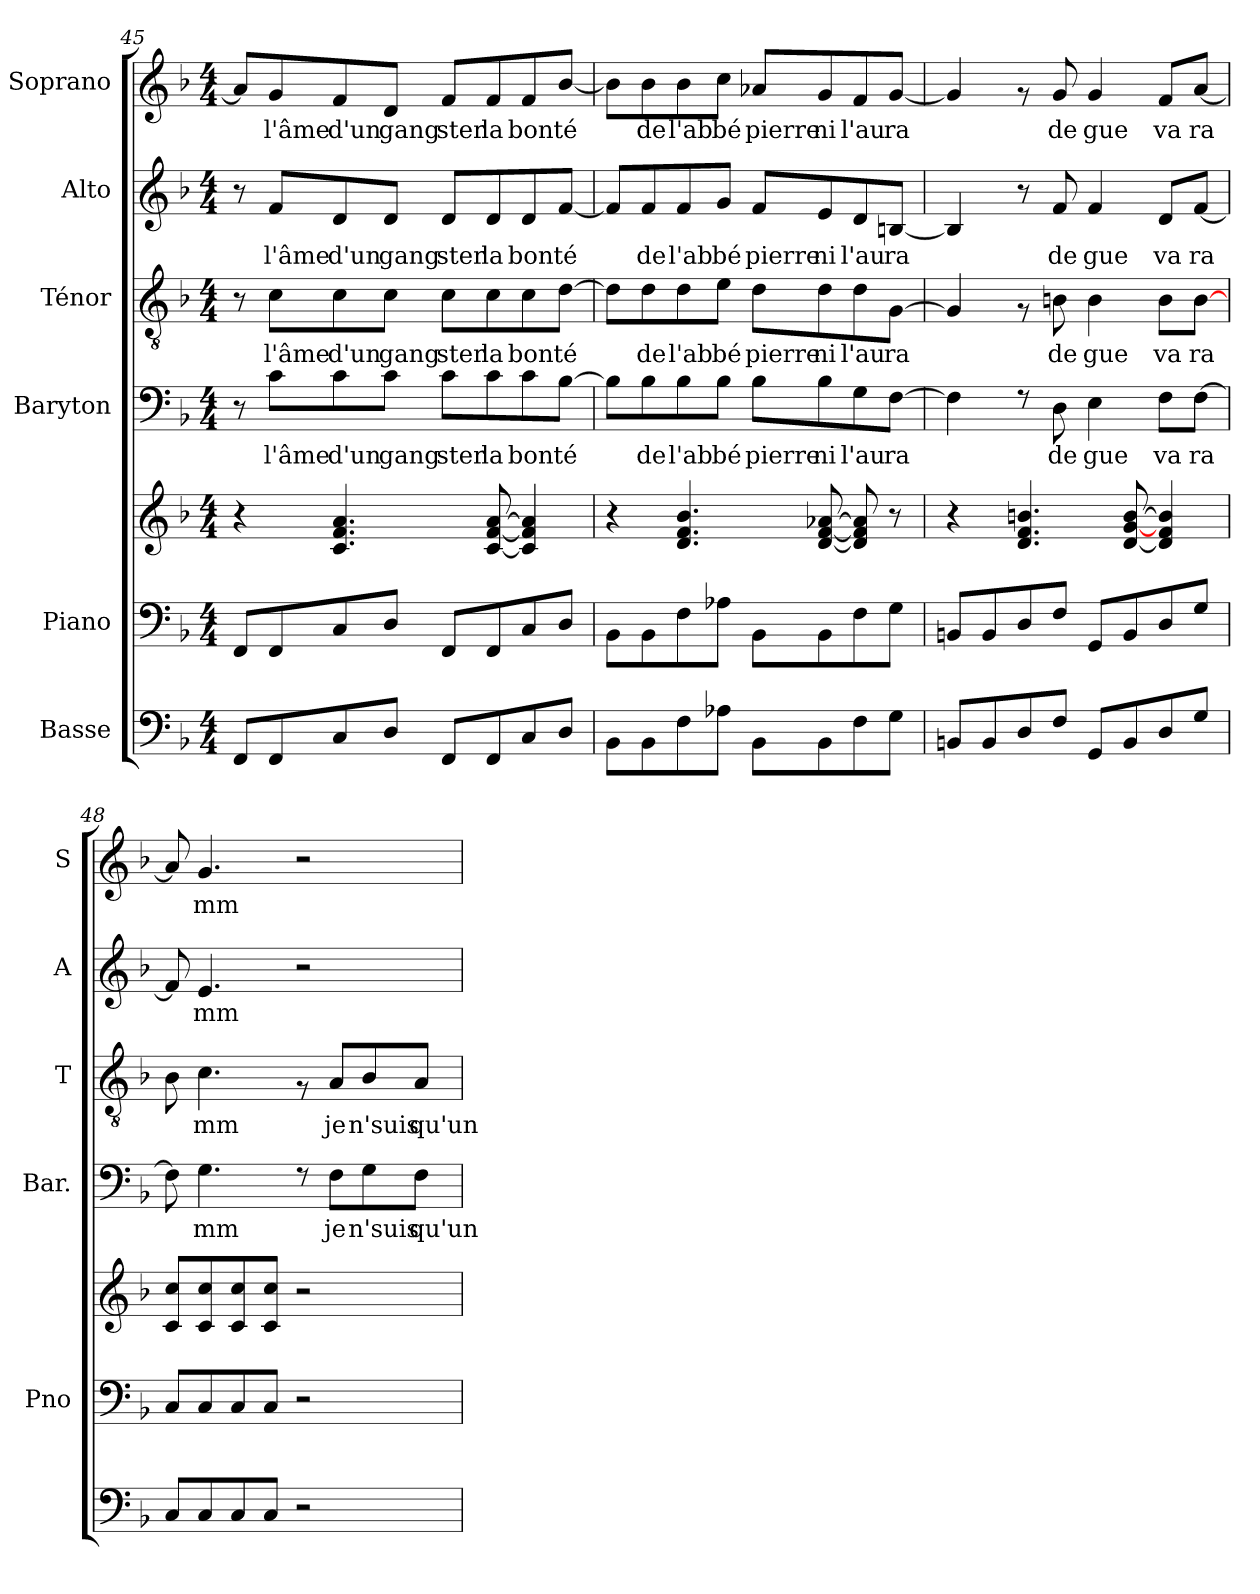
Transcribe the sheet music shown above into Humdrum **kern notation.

**kern	**kern	**kern	**kern	**text	**kern	**text	**kern	**text	**kern	**text
*part6	*part5	*part5	*part4	*part4	*part3	*part3	*part2	*part2	*part1	*part1
*staff7	*staff6	*staff5	*staff4	*staff4	*staff3	*staff3	*staff2	*staff2	*staff1	*staff1
*I"Basse	*I"Piano	*	*I"Baryton	*	*I"Ténor	*	*I"Alto	*	*I"Soprano	*
*	*I'Pno	*	*I'Bar.	*	*I'T	*	*I'A	*	*I'S	*
!!LO:LB:g=z
*clefF4	*clefF4	*clefG2	*clefF4	*	*clefGv2	*	*clefG2	*	*clefG2	*
*ITrd7c12	*	*	*	*	*	*	*	*	*	*
*k[b-]	*k[b-]	*k[b-]	*k[b-]	*	*k[b-]	*	*k[b-]	*	*k[b-]	*
*F:	*F:	*F:	*F:	*	*F:	*	*F:	*	*F:	*
*M4/4	*M4/4	*M4/4	*M4/4	*	*M4/4	*	*M4/4	*	*M4/4	*
=45	=45	=45	=45	=45	=45	=45	=45	=45	=45	=45
8FFF/L	8FF/L	4r	8r	.	8r	.	8r	.	8a/L]	.
!	!	!	!	!LO:LY:b	!	!	!	!	!	!
!	!	!	!	!	!	!LO:LY:b	!	!	!	!
!	!	!	!	!	!	!	!	!LO:LY:b	!	!
!	!	!	!	!	!	!	!	!	!	!LO:LY:b
8FFF/	8FF/	.	8c\L	l'âme	8c\L	l'âme	8f/L	l'âme	8g/	l'âme
!	!	!	!	!LO:LY:b	!	!	!	!	!	!
!	!	!	!	!	!	!LO:LY:b	!	!	!	!
!	!	!	!	!	!	!	!	!LO:LY:b	!	!
!	!	!	!	!	!	!	!	!	!	!LO:LY:b
8CC/	8C/	4.c/ 4.f/ 4.a/	8c\	d'un	8c\	d'un	8d/	d'un	8f/	d'un
!	!	!	!	!LO:LY:b	!	!	!	!	!	!
!	!	!	!	!	!	!LO:LY:b	!	!	!	!
!	!	!	!	!	!	!	!	!LO:LY:b	!	!
!	!	!	!	!	!	!	!	!	!	!LO:LY:b
8DD/J	8D/J	.	8c\J	gang	8c\J	gang	8d/J	gang	8d/J	gang
!	!	!	!	!LO:LY:b	!	!	!	!	!	!
!	!	!	!	!	!	!LO:LY:b	!	!	!	!
!	!	!	!	!	!	!	!	!LO:LY:b	!	!
!	!	!	!	!	!	!	!	!	!	!LO:LY:b
8FFF/L	8FF/L	.	8c\L	ster	8c\L	ster	8d/L	ster	8f/L	ster
!	!	!	!	!LO:LY:b	!	!	!	!	!	!
!	!	!	!	!	!	!LO:LY:b	!	!	!	!
!	!	!	!	!	!	!	!	!LO:LY:b	!	!
!	!	!	!	!	!	!	!	!	!	!LO:LY:b
8FFF/	8FF/	[8c/ [8f/ [8a/	8c\	la	8c\	la	8d/	la	8f/	la
!	!	!	!	!LO:LY:b	!	!	!	!	!	!
!	!	!	!	!	!	!LO:LY:b	!	!	!	!
!	!	!	!	!	!	!	!	!LO:LY:b	!	!
!	!	!	!	!	!	!	!	!	!	!LO:LY:b
8CC/	8C/	4c/] 4f/] 4a/]	8c\	bon	8c\	bon	8d/	bon	8f/	bon
!	!	!	!	!LO:LY:b	!	!	!	!	!	!
!	!	!	!	!	!	!LO:LY:b	!	!	!	!
!	!	!	!	!	!	!	!	!LO:LY:b	!	!
!	!	!	!	!	!	!	!	!	!	!LO:LY:b
8DD/J	8D/J	.	[8B-\J	té	[8d\J	té	[8f/J	té	[>8b-/J	té
=46	=46	=46	=46	=46	=46	=46	=46	=46	=46	=46
8BBB-\L	8BB-\L	4r	8B-\L]	.	8d\L]	.	8f/L]	.	8b-\L]	.
!	!	!	!	!LO:LY:b	!	!	!	!	!	!
!	!	!	!	!	!	!LO:LY:b	!	!	!	!
!	!	!	!	!	!	!	!	!LO:LY:b	!	!
!	!	!	!	!	!	!	!	!	!	!LO:LY:b
8BBB-\	8BB-\	.	8B-\	de	8d\	de	8f/	de	8b-\	de
!	!	!	!	!LO:LY:b	!	!	!	!	!	!
!	!	!	!	!	!	!LO:LY:b	!	!	!	!
!	!	!	!	!	!	!	!	!LO:LY:b	!	!
!	!	!	!	!	!	!	!	!	!	!LO:LY:b
8FF\	8F\	4.d/ 4.f/ 4.b-/	8B-\	l'ab	8d\	l'ab	8f/	l'ab	8b-\	l'ab
!	!	!	!	!LO:LY:b	!	!	!	!	!	!
!	!	!	!	!	!	!LO:LY:b	!	!	!	!
!	!	!	!	!	!	!	!	!LO:LY:b	!	!
!	!	!	!	!	!	!	!	!	!	!LO:LY:b
8AA-X\J	8A-X\J	.	8B-\J	bé	8e\J	bé	8g/J	bé	8cc\J	bé
!	!	!	!	!LO:LY:b	!	!	!	!	!	!
!	!	!	!	!	!	!LO:LY:b	!	!	!	!
!	!	!	!	!	!	!	!	!LO:LY:b	!	!
!	!	!	!	!	!	!	!	!	!	!LO:LY:b
8BBB-\L	8BB-\L	.	8B-\L	pierre	8d\L	pierre	8f/L	pierre	8a-X/L	pierre
!	!	!	!	!LO:LY:b	!	!	!	!	!	!
!	!	!	!	!	!	!LO:LY:b	!	!	!	!
!	!	!	!	!	!	!	!	!LO:LY:b	!	!
!	!	!	!	!	!	!	!	!	!	!LO:LY:b
8BBB-\	8BB-\	[8d/ [8f/ [8a-X/	8B-\	ni	8d\	ni	8e/	ni	8g/	ni
!	!	!	!	!LO:LY:b	!	!	!	!	!	!
!	!	!	!	!	!	!LO:LY:b	!	!	!	!
!	!	!	!	!	!	!	!	!LO:LY:b	!	!
!	!	!	!	!	!	!	!	!	!	!LO:LY:b
8FF\	8F\	8d/] 8f/] 8a-/]	8G\	l'au	8d\	l'au	8d/	l'au	8f/	l'au
!	!	!	!	!LO:LY:b	!	!	!	!	!	!
!	!	!	!	!	!	!LO:LY:b	!	!	!	!
!	!	!	!	!	!	!	!	!LO:LY:b	!	!
!	!	!	!	!	!	!	!	!	!	!LO:LY:b
8GG\J	8G\J	8r	[8F\J	ra	[8G\J	ra	[8Bn/J	ra	[<8g/J	ra
=47	=47	=47	=47	=47	=47	=47	=47	=47	=47	=47
8BBBn/L	8BBn/L	4r	4F\]	.	4G/]	.	4B/]	.	4g/]	.
8BBB/	8BB/	.	.	.	.	.	.	.	.	.
8DD/	8D/	4.d/ 4.f/ 4.bn/	8rF	.	8rF	.	8ra	.	8rf	.
!	!	!	!	!LO:LY:b:rj	!	!	!	!	!	!
!	!	!	!	!	!	!LO:LY:b	!	!	!	!
!	!	!	!	!	!	!	!	!LO:LY:b	!	!
!	!	!	!	!	!	!	!	!	!	!LO:LY:b
8FF/J	8F/J	.	8D\	de	8Bn\	de	8f/	de	8g/	de
!	!	!	!	!LO:LY:b:rj	!	!	!	!	!	!
!	!	!	!	!	!	!LO:LY:b	!	!	!	!
!	!	!	!	!	!	!	!	!LO:LY:b	!	!
!	!	!	!	!	!	!	!	!	!	!LO:LY:b
8GGG/L	8GG/L	.	4E\	gue	4B\	gue	4f/	gue	4g/	gue
8BBB/	8BB/	[8d/ [8g/ [8b/	.	.	.	.	.	.	.	.
!	!	!	!	!LO:LY:b:rj	!	!	!	!	!	!
!	!	!	!	!	!	!LO:LY:b	!	!	!	!
!	!	!	!	!	!	!	!	!LO:LY:b	!	!
!	!	!	!	!	!	!	!	!	!	!LO:LY:b
8DD/	8D/	4d/] 4f/ 4b/]	8F\L	va	8B\L	va	8d/L	va	8f/L	va
!	!	!	!	!LO:LY:b	!	!	!	!	!	!
!	!	!	!	!	!	!LO:LY:b	!	!	!	!
!	!	!	!	!	!	!	!	!LO:LY:b	!	!
!	!	!	!	!	!	!	!	!	!	!LO:LY:b
8GG/J	8G/J	.	[<8F\J	ra	[>8B\J	ra	[>8f/J	ra	[<8a/J	ra
=48	=48	=48	=48	=48	=48	=48	=48	=48	=48	=48
8CC/L	8C/L	8c/ 8cc/L	8F\]	.	8B-\	.	8f/]	.	8a/]	.
!	!	!	!	!LO:LY:b	!	!	!	!	!	!
!	!	!	!	!	!	!LO:LY:b	!	!	!	!
!	!	!	!	!	!	!	!	!LO:LY:b	!	!
!	!	!	!	!	!	!	!	!	!	!LO:LY:b
8CC/	8C/	8c/ 8cc/	4.G\	mm	4.c\	mm	4.e/	mm	4.g/	mm
8CC/	8C/	8c/ 8cc/	.	.	.	.	.	.	.	.
8CC/J	8C/J	8c/ 8cc/J	.	.	.	.	.	.	.	.
2r	2r	2r	8rF	.	8rF	.	2r	.	2r	.
!	!	!	!	!LO:LY:b:rj	!	!	!	!	!	!
!	!	!	!	!	!	!LO:LY:b	!	!	!	!
.	.	.	8F\L	je	8A/L	je	.	.	.	.
!	!	!	!	!LO:LY:b:rj	!	!	!	!	!	!
!	!	!	!	!	!	!LO:LY:b	!	!	!	!
.	.	.	8G\	n'suis	8B-/	n'suis	.	.	.	.
!	!	!	!	!LO:LY:b:rj	!	!	!	!	!	!
!	!	!	!	!	!	!LO:LY:b	!	!	!	!
.	.	.	8F\J	qu'un	8A/J	qu'un	.	.	.	.
=	=	=	=	=	=	=	=	=	=	=
*-	*-	*-	*-	*-	*-	*-	*-	*-	*-	*-
